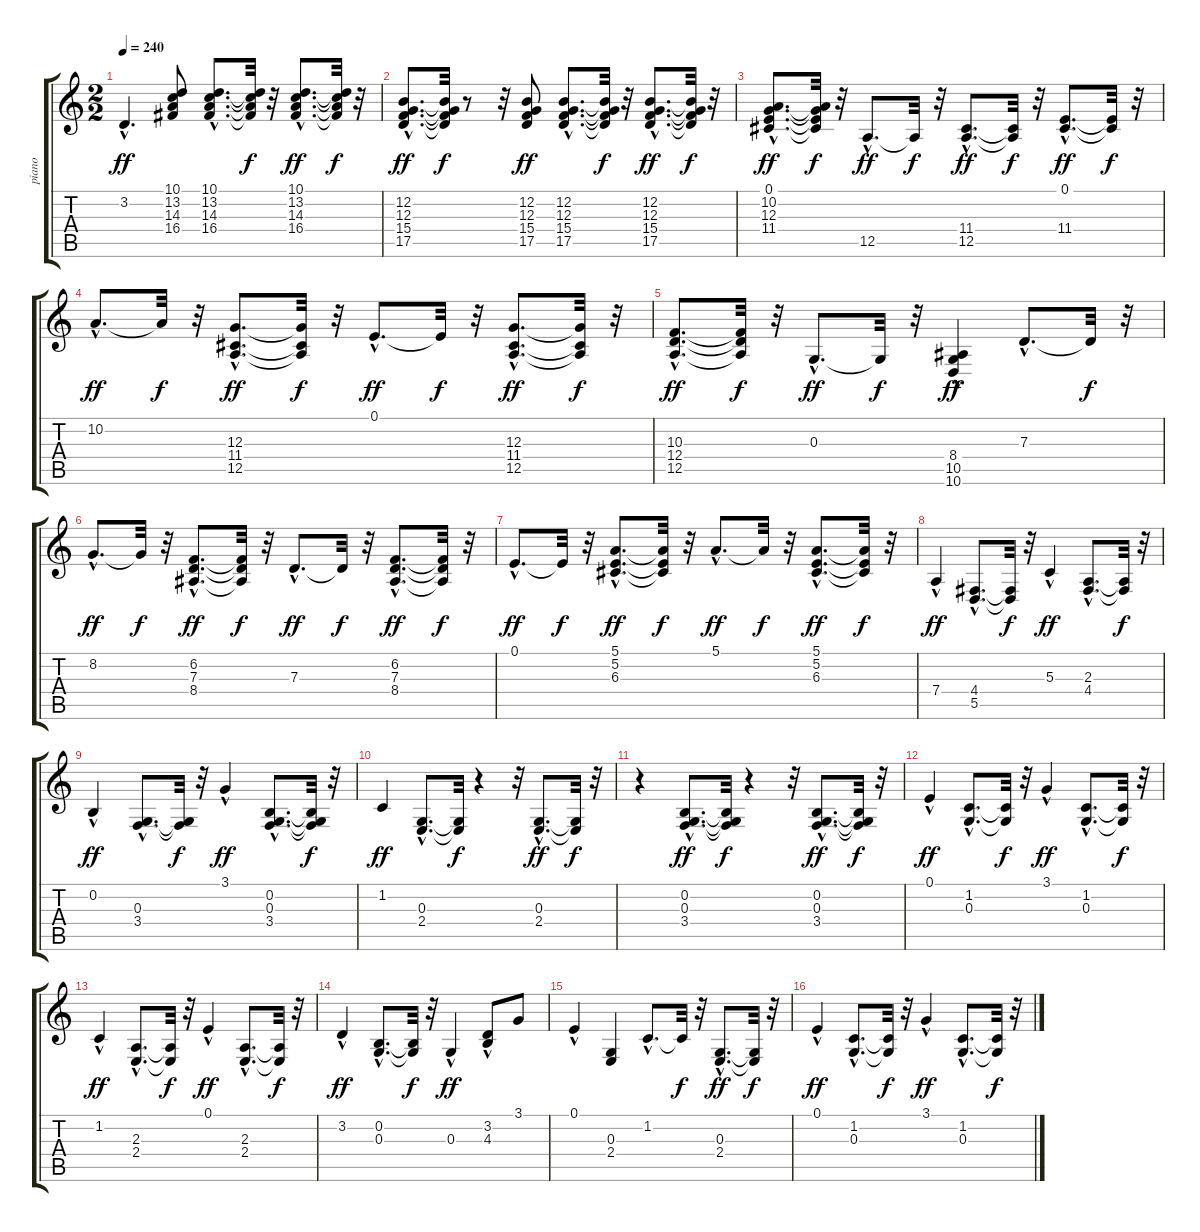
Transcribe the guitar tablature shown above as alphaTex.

\track ("piano" "piano") {instrument acousticgrandpiano}
\staff {score tabs}
\tuning (E4 B3 G3 D3 A2 E2) {hide}
\ts (2 2)
\tempo 240
\clef g2
\ks c
3.2{hac}.4{d dy ff} (10.1 13.2 14.3 16.4).8 (10.1{hac} 13.2{hac} 14.3{hac} 16.4{hac}).8{d} (10.1{t} 13.2{t} 14.3{t} 16.4{t}).32{dy f} r.32 (10.1{hac} 13.2{hac} 14.3{hac} 16.4{hac}).8{d dy ff} (10.1{t} 13.2{t} 14.3{t} 16.4{t}).32{dy f} r.32 |
(12.2{hac} 12.3{hac} 15.4{hac} 17.5{hac}).8{d dy ff} (12.2{t} 12.3{t} 15.4{t} 17.5{t}).32{dy f} r.8 r.32 (12.2 12.3 15.4 17.5).8{dy ff} (12.2{hac} 12.3{hac} 15.4{hac} 17.5{hac}).8{d} (12.2{t} 12.3{t} 15.4{t} 17.5{t}).32{dy f} r.32 (12.2{hac} 12.3{hac} 15.4{hac} 17.5{hac}).8{d dy ff} (12.2{t} 12.3{t} 15.4{t} 17.5{t}).32{dy f} r.32 |
(0.1{hac} 10.2{hac} 12.3{hac} 11.4{hac}).8{d dy ff} (0.1{t} 10.2{t} 12.3{t} 11.4{t}).32{dy f} r.32 12.5{hac}.8{d dy ff} 12.5{t}.32{dy f} r.32 (11.4{hac} 12.5{hac}).8{d dy ff} (11.4{t} 12.5{t}).32{dy f} r.32 (0.1{hac} 11.4{hac}).8{d dy ff} (0.1{t} 11.4{t}).32{dy f} r.32 |
10.2{hac}.8{d dy ff} 10.2{t}.32{dy f} r.32 (12.3{hac} 11.4{hac} 12.5{hac}).8{d dy ff} (12.3{t} 11.4{t} 12.5{t}).32{dy f} r.32 0.1{hac}.8{d dy ff} 0.1{t}.32{dy f} r.32 (12.3{hac} 11.4{hac} 12.5{hac}).8{d dy ff} (12.3{t} 11.4{t} 12.5{t}).32{dy f} r.32 |
(10.3{hac} 12.4{hac} 12.5{hac}).8{d dy ff} (10.3{t} 12.4{t} 12.5{t}).32{dy f} r.32 0.3{hac}.8{d dy ff} 0.3{t}.32{dy f} r.32 (8.4{hac} 10.5{hac} 10.6{hac}).4{dy ff} 7.3{hac}.8{d} 7.3{t}.32{dy f} r.32 |
8.2{hac}.8{d dy ff} 8.2{t}.32{dy f} r.32 (6.2{hac} 7.3{hac} 8.4{hac}).8{d dy ff} (6.2{t} 7.3{t} 8.4{t}).32{dy f} r.32 7.3{hac}.8{d dy ff} 7.3{t}.32{dy f} r.32 (6.2{hac} 7.3{hac} 8.4{hac}).8{d dy ff} (6.2{t} 7.3{t} 8.4{t}).32{dy f} r.32 |
0.1{hac}.8{d dy ff} 0.1{t}.32{dy f} r.32 (5.1{hac} 5.2{hac} 6.3{hac}).8{d dy ff} (5.1{t} 5.2{t} 6.3{t}).32{dy f} r.32 5.1{hac}.8{d dy ff} 5.1{t}.32{dy f} r.32 (5.1{hac} 5.2{hac} 6.3{hac}).8{d dy ff} (5.1{t} 5.2{t} 6.3{t}).32{dy f} r.32 |
7.4{hac}.4{dy ff} (4.4{hac} 5.5{hac}).8{d} (4.4{t} 5.5{t}).32{dy f} r.32 5.3{hac}.4{dy ff} (2.3{hac} 4.4{hac}).8{d} (2.3{t} 4.4{t}).32{dy f} r.32 |
0.2{hac}.4{dy ff} (0.3{hac} 3.4{hac}).8{d} (0.3{t} 3.4{t}).32{dy f} r.32 3.1{hac}.4{dy ff} (0.2{hac} 0.3{hac} 3.4{hac}).8{d} (0.2{t} 0.3{t} 3.4{t}).32{dy f} r.32 |
1.2.4{dy ff} (0.3{hac} 2.4{hac}).8{d} (0.3{t} 2.4{t}).32{dy f} r.4 r.32 (0.3{hac} 2.4{hac}).8{d dy ff} (0.3{t} 2.4{t}).32{dy f} r.32 |
r.4 (0.2{hac} 0.3{hac} 3.4{hac}).8{d dy ff} (0.2{t} 0.3{t} 3.4{t}).32{dy f} r.4 r.32 (0.2{hac} 0.3{hac} 3.4{hac}).8{d dy ff} (0.2{t} 0.3{t} 3.4{t}).32{dy f} r.32 |
0.1{hac}.4{dy ff} (1.2{hac} 0.3{hac}).8{d} (1.2{t} 0.3{t}).32{dy f} r.32 3.1{hac}.4{dy ff} (1.2{hac} 0.3{hac}).8{d} (1.2{t} 0.3{t}).32{dy f} r.32 |
1.2{hac}.4{dy ff} (2.3{hac} 2.4{hac}).8{d} (2.3{t} 2.4{t}).32{dy f} r.32 0.1{hac}.4{dy ff} (2.3{hac} 2.4{hac}).8{d} (2.3{t} 2.4{t}).32{dy f} r.32 |
3.2{hac}.4{dy ff} (0.2{hac} 0.3{hac}).8{d} (0.2{t} 0.3{t}).32{dy f} r.32 0.3{hac}.4{dy ff} (3.2{hac} 4.3{hac}).8 3.1.8 |
0.1{hac}.4 (0.3 2.4).4 1.2{hac}.8{d} 1.2{t}.32{dy f} r.32 (0.3{hac} 2.4{hac}).8{d dy ff} (0.3{t} 2.4{t}).32{dy f} r.32 |
0.1{hac}.4{dy ff} (1.2{hac} 0.3{hac}).8{d} (1.2{t} 0.3{t}).32{dy f} r.32 3.1{hac}.4{dy ff} (1.2{hac} 0.3{hac}).8{d} (1.2{t} 0.3{t}).32{dy f} r.32
